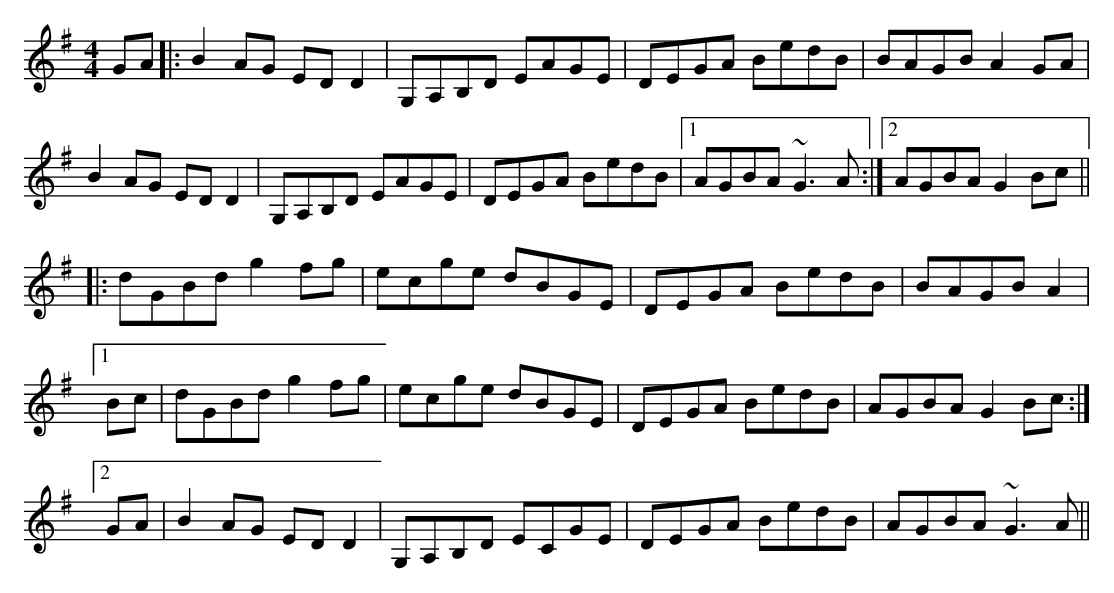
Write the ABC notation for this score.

X:1
M:4/4
K:G
GA|:B2AG EDD2|G,A,B,D EAGE|DEGA BedB|BAGB A2GA|
B2AG EDD2|G,A,B,D EAGE|DEGA BedB|1 AGBA ~G3A:|2 AGBA G2Bc||
|:dGBd g2fg|ecge dBGE|DEGA BedB|BAGB A2|
[1Bc|dGBd g2fg|ecge dBGE|DEGA BedB|AGBA G2Bc:|
[2GA|B2 AG EDD2|G,A,B,D ECGE|DEGA BedB|AGBA ~G3A||
